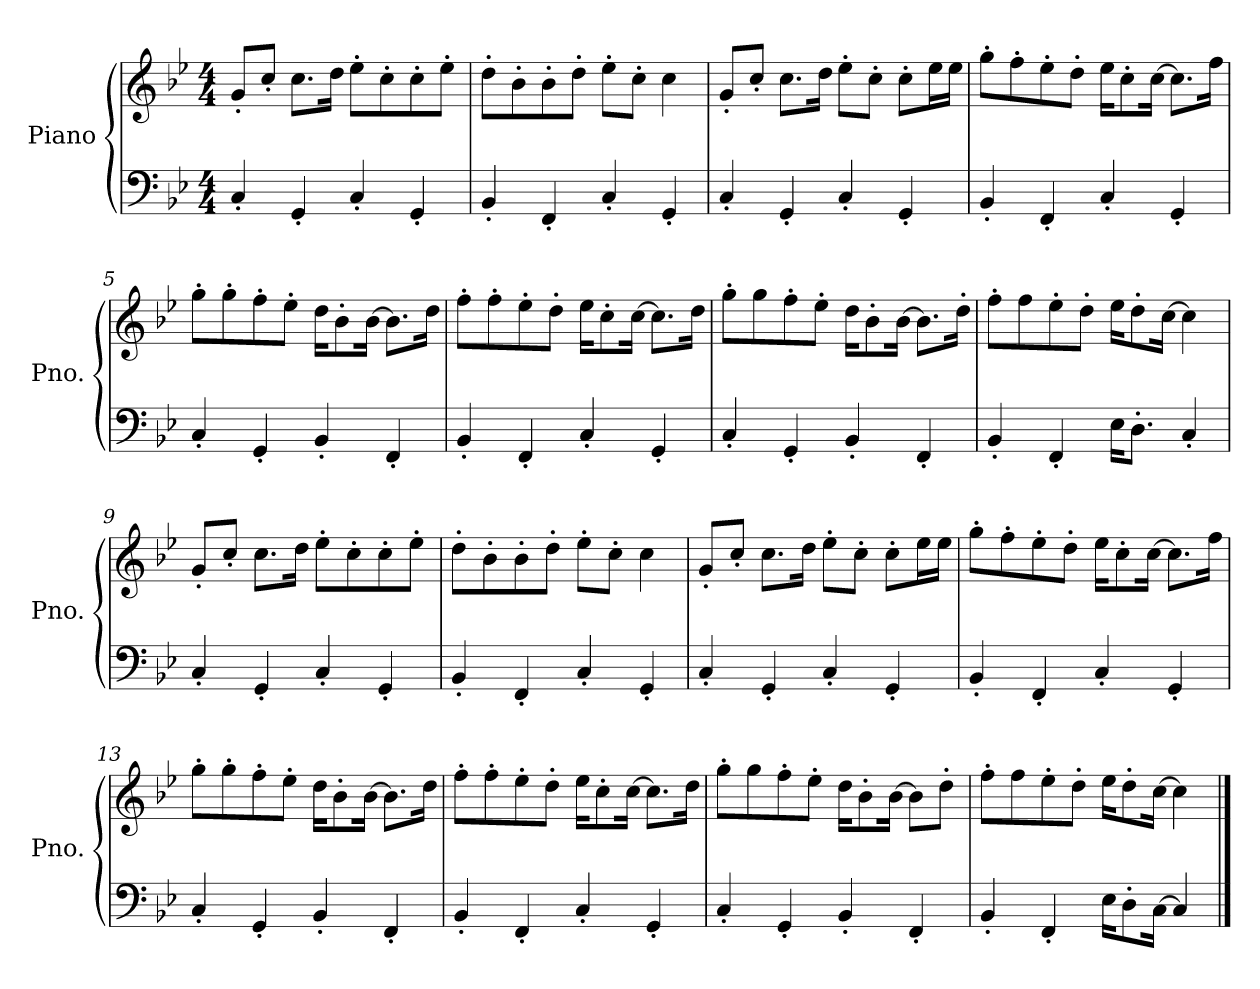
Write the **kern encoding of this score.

**kern	**kern
*part1	*part1
*staff2	*staff1
*I"Piano	*
*I'Pno.	*
*clefF4	*clefG2
*k[b-e-]	*k[b-e-]
*M4/4	*M4/4
*MM110	*MM110
=1	=1
4C'/	8g'/L
.	8cc'/J
4GG'/	8.cc\L
.	16dd\Jk
4C'/	8ee-'\L
.	8cc'\
4GG'/	8cc'\
.	8ee-'\J
=2	=2
4BB-'/	8dd'\L
.	8b-'\
4FF'/	8b-'\
.	8dd'\J
4C'/	8ee-'\L
.	8cc'\J
4GG'/	4cc\
=3	=3
4C'/	8g'/L
.	8cc'/J
4GG'/	8.cc\L
.	16dd\Jk
4C'/	8ee-'\L
.	8cc'\J
4GG'/	8cc'\L
.	16ee-\L
.	16ee-\JJ
=4	=4
4BB-'/	8gg'\L
.	8ff'\
4FF'/	8ee-'\
.	8dd'\J
4C'/	16ee-\KL
.	8cc'\
.	[16cc\Jk
4GG'/	8.cc\L]
.	16ff\Jk
!!LO:LB:g=z
=5	=5
4C'/	8gg'\L
.	8gg'\
4GG'/	8ff'\
.	8ee-'\J
4BB-'/	16dd\KL
.	8b-'\
.	[16b-\Jk
4FF'/	8.b-\L]
.	16dd\Jk
=6	=6
4BB-'/	8ff'\L
.	8ff'\
4FF'/	8ee-'\
.	8dd'\J
4C'/	16ee-\KL
.	8cc'\
.	[16cc\Jk
4GG'/	8.cc\L]
.	16dd\Jk
=7	=7
4C'/	8gg'\L
.	8gg\
4GG'/	8ff'\
.	8ee-'\J
4BB-'/	16dd\KL
.	8b-'\
.	[16b-\Jk
4FF'/	8.b-\L]
.	16dd'\Jk
=8	=8
4BB-'/	8ff'\L
.	8ff\
4FF'/	8ee-'\
.	8dd'\J
16E-\KL	16ee-\KL
8.D'\J	8dd'\
.	[16cc\Jk
4C'/	4cc\]
!!LO:LB:g=z
=9	=9
4C'/	8g'/L
.	8cc'/J
4GG'/	8.cc\L
.	16dd\Jk
4C'/	8ee-'\L
.	8cc'\
4GG'/	8cc'\
.	8ee-'\J
=10	=10
4BB-'/	8dd'\L
.	8b-'\
4FF'/	8b-'\
.	8dd'\J
4C'/	8ee-'\L
.	8cc'\J
4GG'/	4cc\
=11	=11
4C'/	8g'/L
.	8cc'/J
4GG'/	8.cc\L
.	16dd\Jk
4C'/	8ee-'\L
.	8cc'\J
4GG'/	8cc'\L
.	16ee-\L
.	16ee-\JJ
=12	=12
4BB-'/	8gg'\L
.	8ff'\
4FF'/	8ee-'\
.	8dd'\J
4C'/	16ee-\KL
.	8cc'\
.	[16cc\Jk
4GG'/	8.cc\L]
.	16ff\Jk
!!LO:LB:g=z
=13	=13
4C'/	8gg'\L
.	8gg'\
4GG'/	8ff'\
.	8ee-'\J
4BB-'/	16dd\KL
.	8b-'\
.	[16b-\Jk
4FF'/	8.b-\L]
.	16dd\Jk
=14	=14
4BB-'/	8ff'\L
.	8ff'\
4FF'/	8ee-'\
.	8dd'\J
4C'/	16ee-\KL
.	8cc'\
.	[16cc\Jk
4GG'/	8.cc\L]
.	16dd\Jk
=15	=15
4C'/	8gg'\L
.	8gg\
4GG'/	8ff'\
.	8ee-'\J
4BB-'/	16dd\KL
.	8b-'\
.	[16b-\Jk
4FF'/	8b-\L]
.	8dd'\J
=16	=16
4BB-'/	8ff'\L
.	8ff\
4FF'/	8ee-'\
.	8dd'\J
16E-\KL	16ee-\KL
8D'\	8dd'\
[16C\Jk	[16cc\Jk
4C/]	4cc\]
==	==
*-	*-
